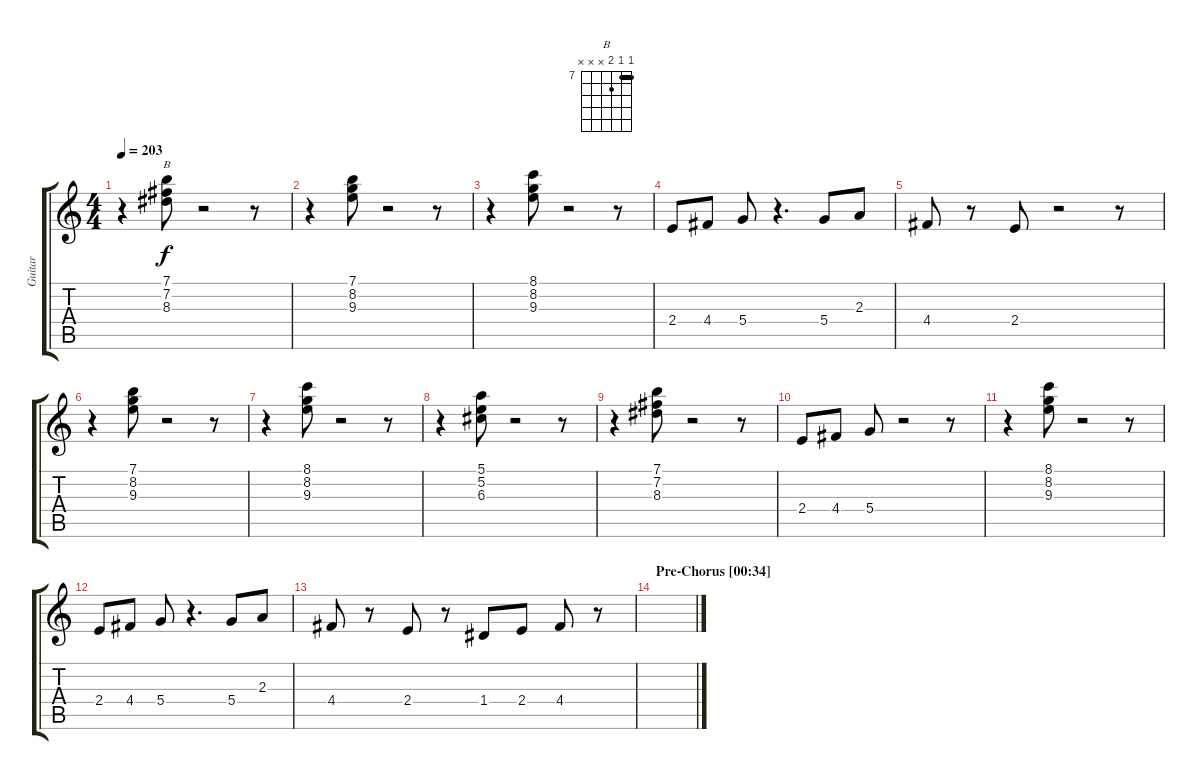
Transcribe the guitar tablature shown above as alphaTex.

\track ("Guitar" "Guitar") {instrument distortionguitar}
\staff {score tabs}
\tuning (E4 B3 G3 D3 A2 E2) {hide}
\chord ("B" 7 7 8 x x x) {firstfret 7 barre 7}
\ts (4 4)
\tempo 203
\clef g2
\ks c
r.4{dy f} (7.1 7.2 8.3).8{ch "B"} r.2 r.8 |
r.4 (7.1 8.2 9.3).8 r.2 r.8 |
r.4 (8.1 8.2 9.3).8 r.2 r.8 |
2.4.8{volume 11 instrument distortionguitar} 4.4.8 5.4.8 r.4{d} 5.4.8 2.3.8 |
4.4.8 r.8 2.4.8 r.2 r.8 |
\section ("" "")
r.4{volume 8 balance 3 instrument electricguitarclean} (7.1 8.2 9.3).8 r.2 r.8 |
r.4 (8.1 8.2 9.3).8 r.2 r.8 |
r.4 (5.1 5.2 6.3).8 r.2 r.8 |
r.4 (7.1 7.2 8.3).8 r.2 r.8 |
2.4.8{volume 11 instrument distortionguitar} 4.4.8 5.4.8 r.2 r.8 |
r.4{volume 8 balance 3 instrument electricguitarclean} (8.1 8.2 9.3).8 r.2 r.8 |
2.4.8{volume 11 instrument distortionguitar} 4.4.8 5.4.8 r.4{d} 5.4.8 2.3.8 |
4.4.8 r.8 2.4.8 r.8 1.4.8 2.4.8 4.4.8 r.8 |
\section ("" "Pre-Chorus [00:34]")
